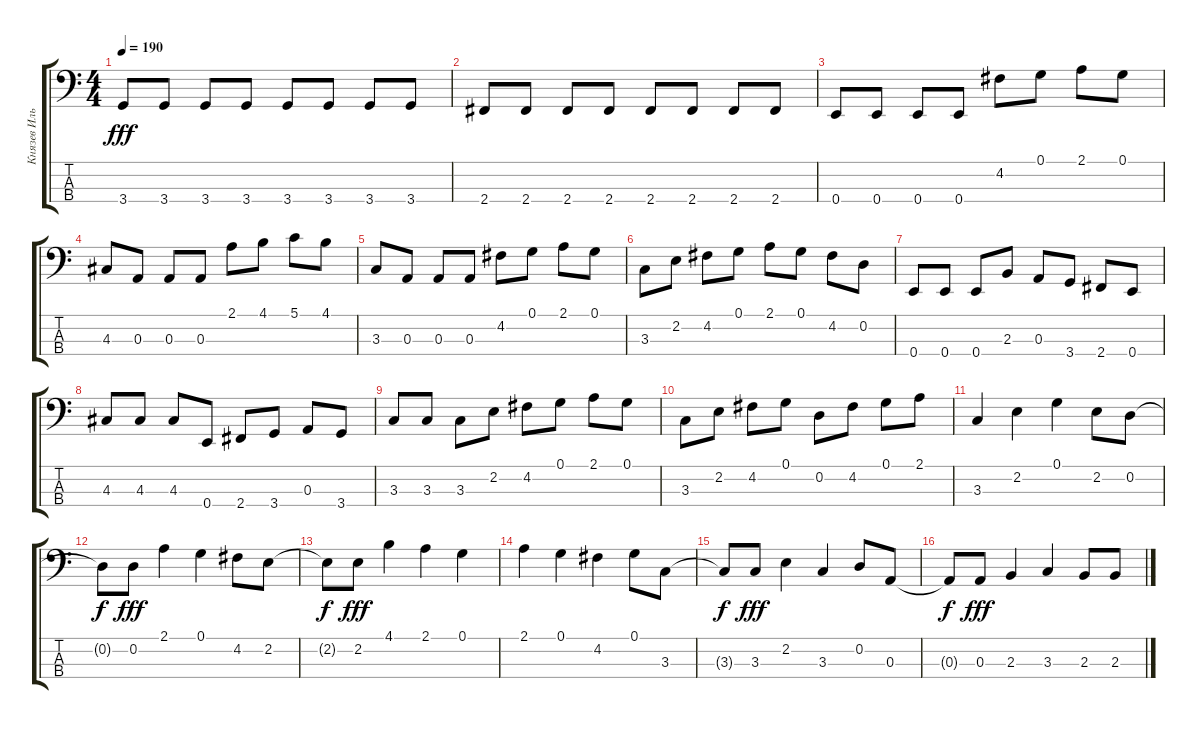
\track ("Князев Илья" "Князев Иль") {instrument electricbasspick}
\staff {score tabs}
\tuning (G2 D2 A1 E1) {hide}
\ts (4 4)
\tempo 190
\clef f4
\ks c
3.4.8{dy fff} 3.4.8 3.4.8 3.4.8 3.4.8 3.4.8 3.4.8 3.4.8 |
2.4.8 2.4.8 2.4.8 2.4.8 2.4.8 2.4.8 2.4.8 2.4.8 |
0.4.8 0.4.8 0.4.8 0.4.8 4.2.8 0.1.8 2.1.8 0.1.8 |
4.3.8 0.3.8 0.3.8 0.3.8 2.1.8 4.1.8 5.1.8 4.1.8 |
3.3.8 0.3.8 0.3.8 0.3.8 4.2.8 0.1.8 2.1.8 0.1.8 |
3.3.8 2.2.8 4.2.8 0.1.8 2.1.8 0.1.8 4.2.8 0.2.8 |
0.4.8 0.4.8 0.4.8 2.3.8 0.3.8 3.4.8 2.4.8 0.4.8 |
4.3.8 4.3.8 4.3.8 0.4.8 2.4.8 3.4.8 0.3.8 3.4.8 |
3.3.8 3.3.8 3.3.8 2.2.8 4.2.8 0.1.8 2.1.8 0.1.8 |
3.3.8 2.2.8 4.2.8 0.1.8 0.2.8 4.2.8 0.1.8 2.1.8 |
3.3.4 2.2.4 0.1.4 2.2.8 0.2.8 |
0.2{t}.8{dy f} 0.2.8{dy fff} 2.1.4 0.1.4 4.2.8 2.2.8 |
2.2{t}.8{dy f} 2.2.8{dy fff} 4.1.4 2.1.4 0.1.4 |
2.1.4 0.1.4 4.2.4 0.1.8 3.3.8 |
3.3{t}.8{dy f} 3.3.8{dy fff} 2.2.4 3.3.4 0.2.8 0.3.8 |
0.3{t}.8{dy f} 0.3.8{dy fff} 2.3.4 3.3.4 2.3.8 2.3.8
